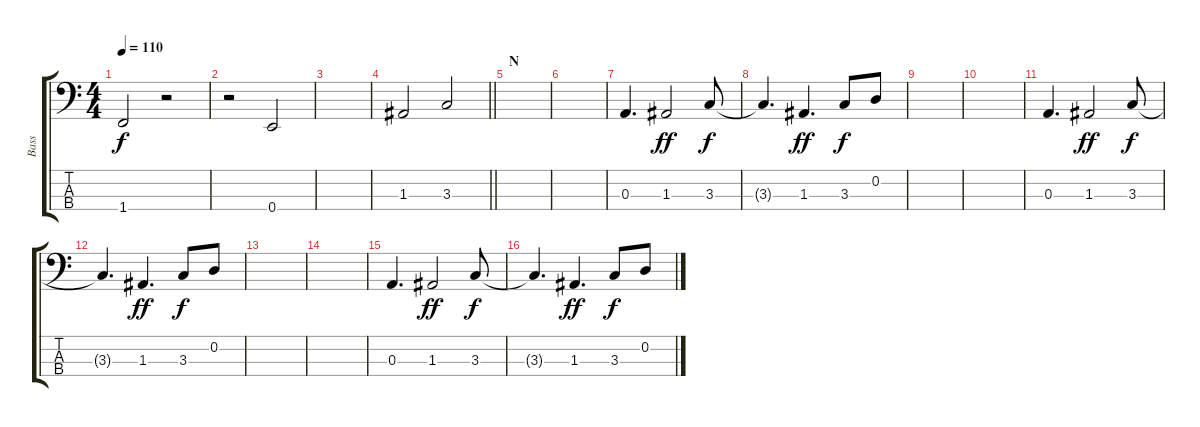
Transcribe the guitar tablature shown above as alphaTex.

\track ("Bass" "Bass") {instrument synthbass1}
\staff {score tabs}
\tuning (G2 D2 A1 E1) {hide}
\ts (4 4)
\tempo 110
\clef f4
\ks c
1.4.2{dy f} r.2 |
r.2 0.4.2 |
|
\barLineRight lightlight
1.3.2 3.3.2 |
\section ("" "N")
|
|
0.3.4{d} 1.3.2{dy ff} 3.3.8{dy f} |
3.3{t}.4{d} 1.3.4{d dy ff} 3.3.8{dy f} 0.2.8 |
|
|
0.3.4{d} 1.3.2{dy ff} 3.3.8{dy f} |
3.3{t}.4{d} 1.3.4{d dy ff} 3.3.8{dy f} 0.2.8 |
|
|
0.3.4{d} 1.3.2{dy ff} 3.3.8{dy f} |
3.3{t}.4{d} 1.3.4{d dy ff} 3.3.8{dy f} 0.2.8
